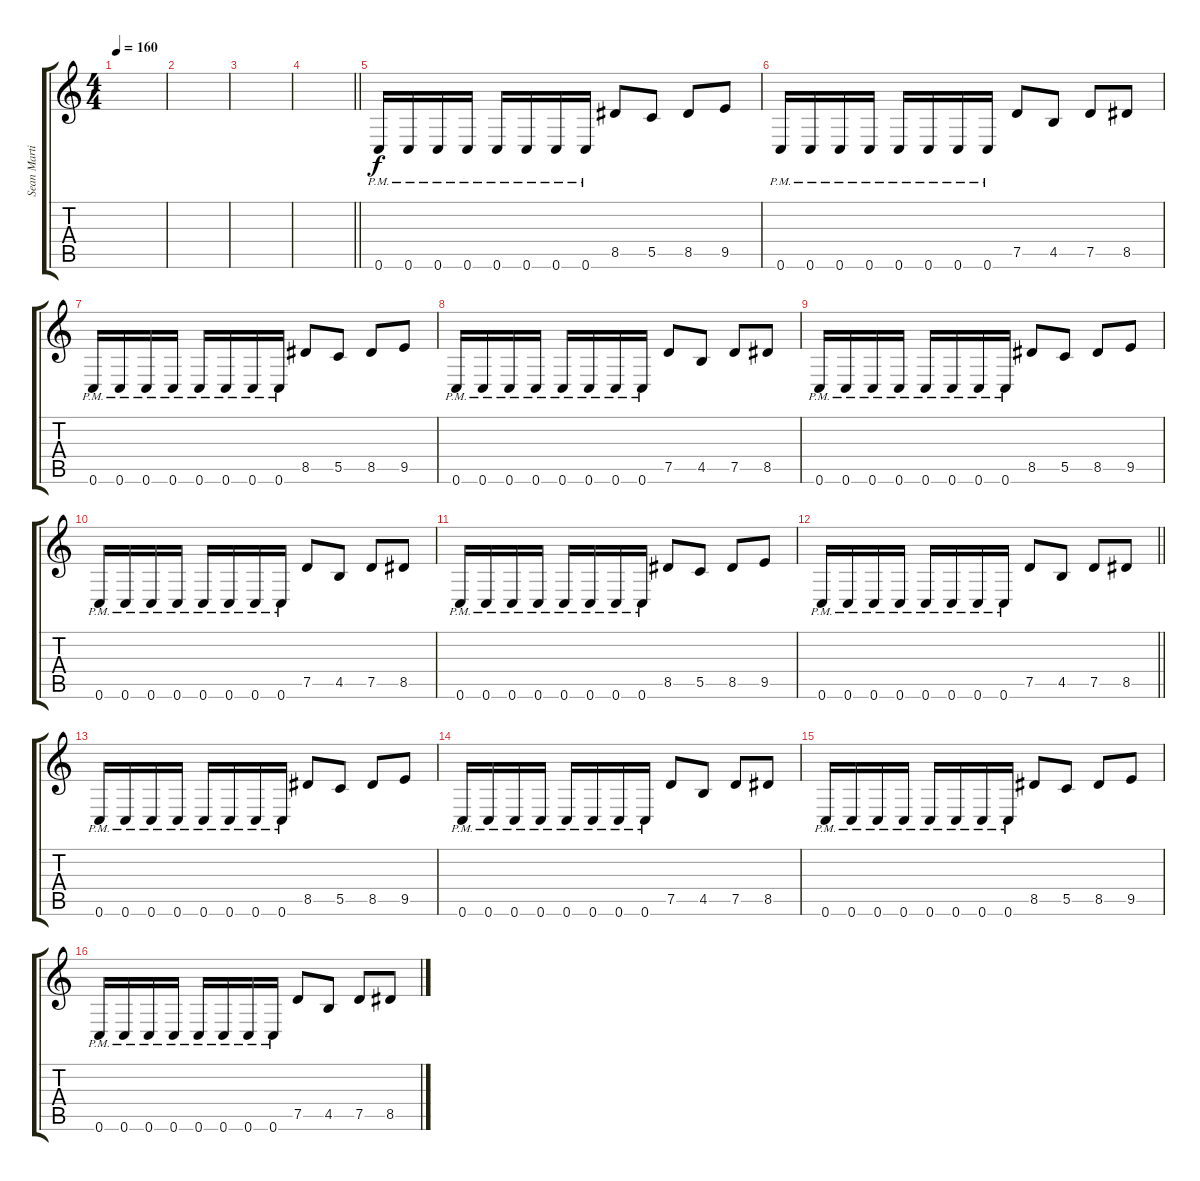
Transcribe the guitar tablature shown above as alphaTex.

\track ("Sean Martin" "Sean Marti") {instrument distortionguitar}
\staff {score tabs}
\tuning (D4 A3 F3 C3 G2 C2) {hide}
\ts (4 4)
\tempo 160
\clef g2
\ks c
|
|
|
\barLineRight lightlight
|
\section ("" "")
0.6{pm}.16 0.6{pm}.16 0.6{pm}.16 0.6{pm}.16 0.6{pm}.16 0.6{pm}.16 0.6{pm}.16 0.6{pm}.16 8.5.8 5.5.8 8.5.8 9.5.8 |
0.6{pm}.16 0.6{pm}.16 0.6{pm}.16 0.6{pm}.16 0.6{pm}.16 0.6{pm}.16 0.6{pm}.16 0.6{pm}.16 7.5.8 4.5.8 7.5.8 8.5.8 |
0.6{pm}.16 0.6{pm}.16 0.6{pm}.16 0.6{pm}.16 0.6{pm}.16 0.6{pm}.16 0.6{pm}.16 0.6{pm}.16 8.5.8 5.5.8 8.5.8 9.5.8 |
0.6{pm}.16 0.6{pm}.16 0.6{pm}.16 0.6{pm}.16 0.6{pm}.16 0.6{pm}.16 0.6{pm}.16 0.6{pm}.16 7.5.8 4.5.8 7.5.8 8.5.8 |
0.6{pm}.16 0.6{pm}.16 0.6{pm}.16 0.6{pm}.16 0.6{pm}.16 0.6{pm}.16 0.6{pm}.16 0.6{pm}.16 8.5.8 5.5.8 8.5.8 9.5.8 |
0.6{pm}.16 0.6{pm}.16 0.6{pm}.16 0.6{pm}.16 0.6{pm}.16 0.6{pm}.16 0.6{pm}.16 0.6{pm}.16 7.5.8 4.5.8 7.5.8 8.5.8 |
0.6{pm}.16 0.6{pm}.16 0.6{pm}.16 0.6{pm}.16 0.6{pm}.16 0.6{pm}.16 0.6{pm}.16 0.6{pm}.16 8.5.8 5.5.8 8.5.8 9.5.8 |
\barLineRight lightlight
0.6{pm}.16 0.6{pm}.16 0.6{pm}.16 0.6{pm}.16 0.6{pm}.16 0.6{pm}.16 0.6{pm}.16 0.6{pm}.16 7.5.8 4.5.8 7.5.8 8.5.8 |
\section ("" "")
0.6{pm}.16 0.6{pm}.16 0.6{pm}.16 0.6{pm}.16 0.6{pm}.16 0.6{pm}.16 0.6{pm}.16 0.6{pm}.16 8.5.8 5.5.8 8.5.8 9.5.8 |
0.6{pm}.16 0.6{pm}.16 0.6{pm}.16 0.6{pm}.16 0.6{pm}.16 0.6{pm}.16 0.6{pm}.16 0.6{pm}.16 7.5.8 4.5.8 7.5.8 8.5.8 |
0.6{pm}.16 0.6{pm}.16 0.6{pm}.16 0.6{pm}.16 0.6{pm}.16 0.6{pm}.16 0.6{pm}.16 0.6{pm}.16 8.5.8 5.5.8 8.5.8 9.5.8 |
0.6{pm}.16 0.6{pm}.16 0.6{pm}.16 0.6{pm}.16 0.6{pm}.16 0.6{pm}.16 0.6{pm}.16 0.6{pm}.16 7.5.8 4.5.8 7.5.8 8.5.8
